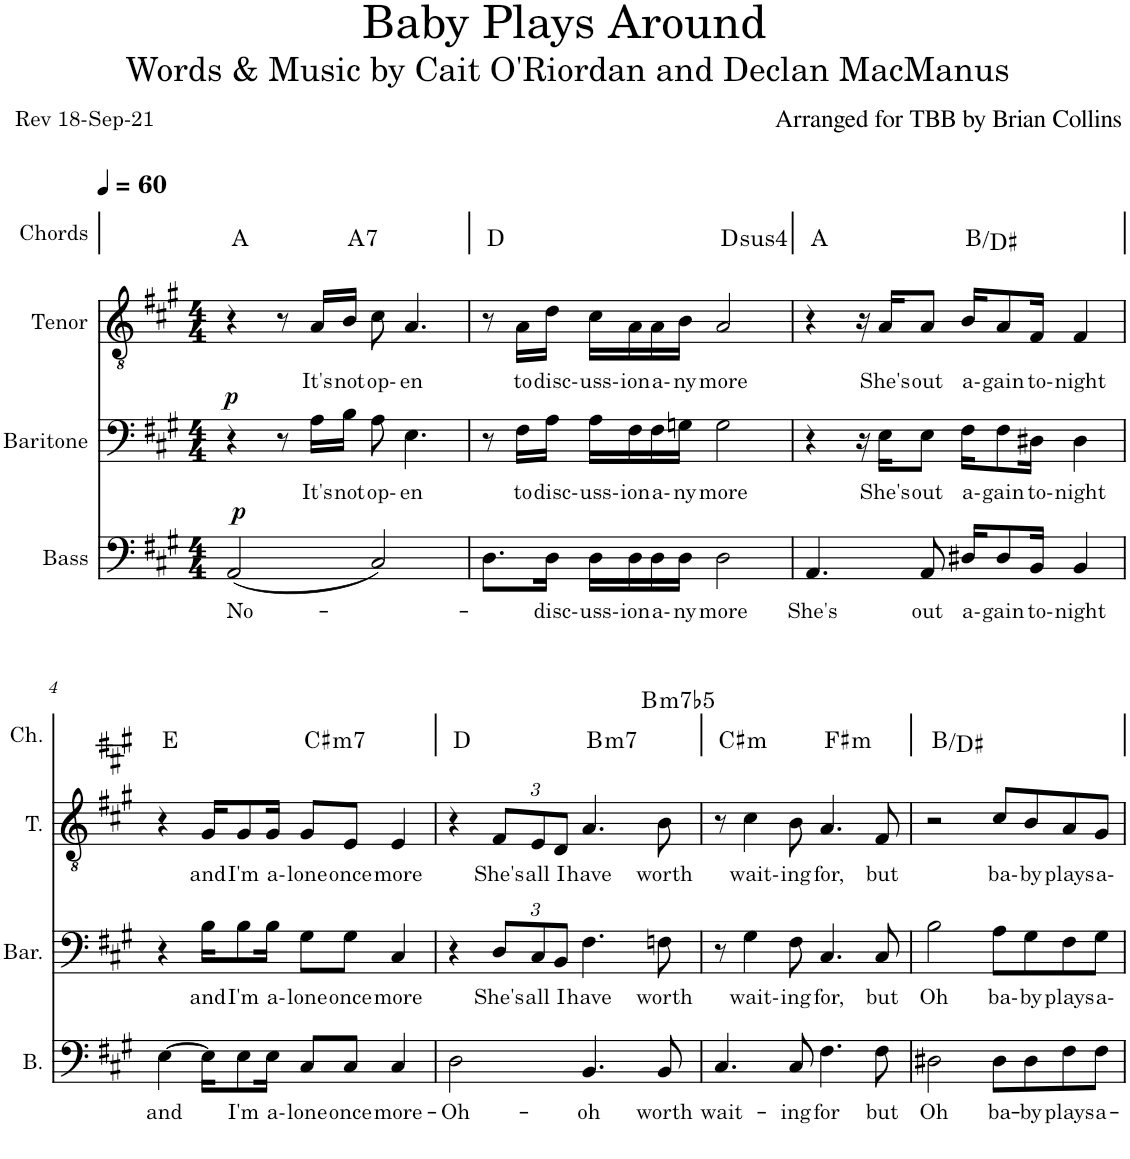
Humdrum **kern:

**kern	**text	**dynam	**kern	**text	**dynam	**kern	**text	**kern	**harte
*part4	*part4	*part4	*part3	*part3	*part3	*part2	*part2	*part1	*part1
*staff4	*staff4	*staff4	*staff3	*staff3	*staff3	*staff2	*staff2	*staff1	*
*I"Bass	*	*	*I"Baritone	*	*	*I"Tenor	*	*I"Chords	*
*I'B.	*	*	*I'Bar.	*	*	*I'T.	*	*I'Ch.	*
*	*	*	*	*	*	*	*	*stria1	*
*clefF4	*	*	*clefF4	*	*	*clefGv2	*	*clefG2	*
*k[f#c#g#]	*	*	*k[f#c#g#]	*	*	*k[f#c#g#]	*	*k[f#c#g#]	*
*M4/4	*	*	*M4/4	*	*	*M4/4	*	*M4/4	*
*MM60	*	*	*MM60	*	*	*MM60	*	*MM60	*
=1	=1	=1	=1	=1	=1	=1	=1	=1	=1
!	!LO:LY:b	!LO:DY:a	!	!	!LO:DY:a	!	!	!	!
*	*	*	*	*	*	*	*	*^	*
(2AA/	No-	p	4r	.	p	4r	.	1ryy	4..ryy	A:maj
.	.	.	8r	.	.	8r	.	.	.	.
!	!	!	!	!LO:LY:b	!	!	!LO:LY:b	!	!	!
.	.	.	16A\LL	It's	.	16A/LL	It's	.	.	.
!	!	!	!	!LO:LY:b	!	!	!LO:LY:b	!	!	!LO:H:kt=7
.	.	.	16B\JJ	not	.	16B/JJ	not	.	2ryy	A:7
!	!	!	!	!LO:LY:b	!	!	!LO:LY:b	!	!	!
2C#/)	.	.	8A\	op-	.	8c#\	op-	.	.	.
!	!	!	!	!LO:LY:b	!	!	!LO:LY:b	!	!	!
.	.	.	4.E\	en	.	4.A/	en	.	.	.
.	.	.	.	.	.	.	.	.	16ryy	.
=2	=2	=2	=2	=2	=2	=2	=2	=2	=2	=2
8.D\L	.	.	8r	.	.	8r	.	1ryy	2ryy	D:maj
!	!	!	!	!LO:LY:b	!	!	!LO:LY:b	!	!	!
.	.	.	16F#\LL	to	.	16A\LL	to	.	.	.
!	!LO:LY:b	!	!	!LO:LY:b	!	!	!LO:LY:b	!	!	!
16D\Jk	-disc-	.	16A\JJ	disc-	.	16d\JJ	disc-	.	.	.
!	!LO:LY:b	!	!	!LO:LY:b	!	!	!LO:LY:b	!	!	!
16D\LL	uss-	.	16A\LL	uss-	.	16c#\LL	uss-	.	.	.
!	!LO:LY:b	!	!	!LO:LY:b	!	!	!LO:LY:b	!	!	!
16D\	ion	.	16F#\	ion	.	16A\	ion	.	.	.
!	!LO:LY:b	!	!	!LO:LY:b	!	!	!LO:LY:b	!	!	!
16D\	a-	.	16F#\	a-	.	16A\	a-	.	.	.
!	!LO:LY:b	!	!	!LO:LY:b	!	!	!LO:LY:b	!	!	!
16D\JJ	ny	.	16Gn\JJ	ny	.	16B\JJ	ny	.	.	.
!	!LO:LY:b	!	!	!LO:LY:b	!	!	!LO:LY:b	!	!	!LO:H:kt=4
2D\	more	.	2G\	more	.	2A/	more	.	2ryy	D:sus4
=3	=3	=3	=3	=3	=3	=3	=3	=3	=3	=3
*	*	*	*	*	*	*	*	*k[f#c#g#]	*	*
!	!LO:LY:b	!	!	!	!	!	!	!	!	!
4.AA/	She's	.	4r	.	.	4r	.	1ryy	2ryy	A:maj
.	.	.	16r	.	.	16r	.	.	.	.
!	!	!	!	!LO:LY:b	!	!	!LO:LY:b	!	!	!
.	.	.	16E\KL	She's	.	16A/KL	She's	.	.	.
!	!LO:LY:b	!	!	!LO:LY:b	!	!	!LO:LY:b	!	!	!
8AA/	out	.	8E\J	out	.	8A/J	out	.	.	.
!	!LO:LY:b	!	!	!LO:LY:b	!	!	!LO:LY:b	!	!	!
16D#X/KL	a-	.	16F#\KL	a-	.	16B/KL	a-	.	2ryy	B:maj/3
!	!LO:LY:b	!	!	!LO:LY:b	!	!	!LO:LY:b	!	!	!
8D#/	gain	.	8F#\	gain	.	8A/	gain	.	.	.
!	!LO:LY:b	!	!	!LO:LY:b	!	!	!LO:LY:b	!	!	!
16BB/Jk	to-	.	16D#X\Jk	to-	.	16F#/Jk	to-	.	.	.
!	!LO:LY:b	!	!	!LO:LY:b	!	!	!LO:LY:b	!	!	!
4BB/	night	.	4D#\	night	.	4F#/	night	.	.	.
!!LO:LB:g=z	!!
=4	=4	=4	=4	=4	=4	=4	=4	=4	=4	=4
!	!LO:LY:b	!	!	!	!	!	!	!	!	!
[4E\	and	.	4r	.	.	4r	.	1ryy	2ryy	E:maj
!	!	!	!	!LO:LY:b	!	!	!LO:LY:b	!	!	!
16E\KL]	.	.	16B\KL	and	.	16G#/KL	and	.	.	.
!	!LO:LY:b	!	!	!LO:LY:b	!	!	!LO:LY:b	!	!	!
8E\	I'm	.	8B\	I'm	.	8G#/	I'm	.	.	.
!	!LO:LY:b	!	!	!LO:LY:b	!	!	!LO:LY:b	!	!	!
16E\Jk	a-	.	16B\Jk	a-	.	16G#/Jk	a-	.	.	.
!	!LO:LY:b	!	!	!LO:LY:b	!	!	!LO:LY:b	!	!	!LO:H:kt=m7
8C#/L	lone	.	8G#\L	lone	.	8G#/L	lone	.	2ryy	C#:min7
!	!LO:LY:b	!	!	!LO:LY:b	!	!	!LO:LY:b	!	!	!
8C#/J	once	.	8G#\J	once	.	8E/J	once	.	.	.
!	!LO:LY:b	!	!	!LO:LY:b	!	!	!LO:LY:b	!	!	!
4C#/	more-	.	4C#/	more	.	4E/	more	.	.	.
*	*	*	*	*	*	*	*	*v	*v	*
=5	=5	=5	=5	=5	=5	=5	=5	=5	=5
*	*	*	*	*	*	*	*	*k[f#c#g#]	*
*	*	*	*	*	*	*	*	*^	*
!	!LO:LY:b	!	!	!	!	!	!	!	!	!
*	*	*	*	*	*	*	*	*	*^	*
2D\	Oh-	.	4r	.	.	4r	.	1ryy	2ryy	2.ryy	D:maj
*	*	*	*Xbrackettup	*	*	*	*	*	*	*	*
!	!	!	!	!LO:LY:b	!	!	!	!	!	!	!
*	*	*	*	*	*	*Xbrackettup	*	*	*	*	*
!	!	!	!	!	!	!	!LO:LY:b	!	!	!	!
.	.	.	12D/L	She's	.	12F#/L	She's	.	.	.	.
!	!	!	!	!LO:LY:b	!	!	!LO:LY:b	!	!	!	!
.	.	.	12C#/	all	.	12E/	all	.	.	.	.
!	!	!	!	!LO:LY:b	!	!	!LO:LY:b	!	!	!	!
.	.	.	12BB/J	I	.	12D/J	I	.	.	.	.
!	!LO:LY:b	!	!	!LO:LY:b	!	!	!LO:LY:b	!	!	!	!LO:H:kt=m7
4.BB/	-oh	.	4.F#\	have	.	4.A/	have	.	2ryy	.	B:min7
!	!	!	!	!	!	!	!	!	!	!	!LO:H:kt=m7b5
.	.	.	.	.	.	.	.	.	.	4ryy	B:hdim7
!	!LO:LY:b	!	!	!LO:LY:b	!	!	!LO:LY:b	!	!	!	!
8BB/	worth	.	8Fn\	worth	.	8B\	worth	.	.	.	.
=6	=6	=6	=6	=6	=6	=6	=6	=6	=6	=6	=6
!	!LO:LY:b	!	!	!	!	!	!	!	!	!	!LO:H:kt=m
*	*	*	*	*	*	*	*	*	*v	*v	*
4.C#/	wait-	.	8r	.	.	8r	.	1ryy	2ryy	C#:min
!	!	!	!	!LO:LY:b	!	!	!LO:LY:b	!	!	!
.	.	.	4G#\	wait-	.	4c#\	wait-	.	.	.
!	!LO:LY:b	!	!	!LO:LY:b	!	!	!LO:LY:b	!	!	!
8C#/	-ing	.	8F#\	ing	.	8B\	ing	.	.	.
!	!LO:LY:b	!	!	!LO:LY:b	!	!	!LO:LY:b	!	!	!LO:H:kt=m
4.F#\	for	.	4.C#/	for,	.	4.A/	for,	.	2ryy	F#:min
!	!LO:LY:b	!	!	!LO:LY:b	!	!	!LO:LY:b	!	!	!
8F#\	but	.	8C#/	but	.	8F#/	but	.	.	.
=7	=7	=7	=7	=7	=7	=7	=7	=7	=7	=7
!	!LO:LY:b	!	!	!LO:LY:b	!	!	!	!	!	!
*	*	*	*	*	*	*	*	*v	*v	*
2D#X\	Oh	.	2B\	Oh	.	2r	.	1ryy	B:maj/3
!	!LO:LY:b	!	!	!LO:LY:b	!	!	!LO:LY:b	!	!
8D#\L	ba-	.	8A\L	ba-	.	8c#/L	ba-	.	.
!	!LO:LY:b	!	!	!LO:LY:b	!	!	!LO:LY:b	!	!
8D#\	-by	.	8G#\	by	.	8B/	by	.	.
!	!LO:LY:b	!	!	!LO:LY:b	!	!	!LO:LY:b	!	!
8F#\	plays	.	8F#\	plays	.	8A/	plays	.	.
!	!LO:LY:b	!	!	!LO:LY:b	!	!	!LO:LY:b	!	!
8F#\J	a-	.	8G#\J	a-	.	8G#/J	a-	.	.
=	=	=	=	=	=	=	=	=	=
*-	*-	*-	*-	*-	*-	*-	*-	*-	*-
